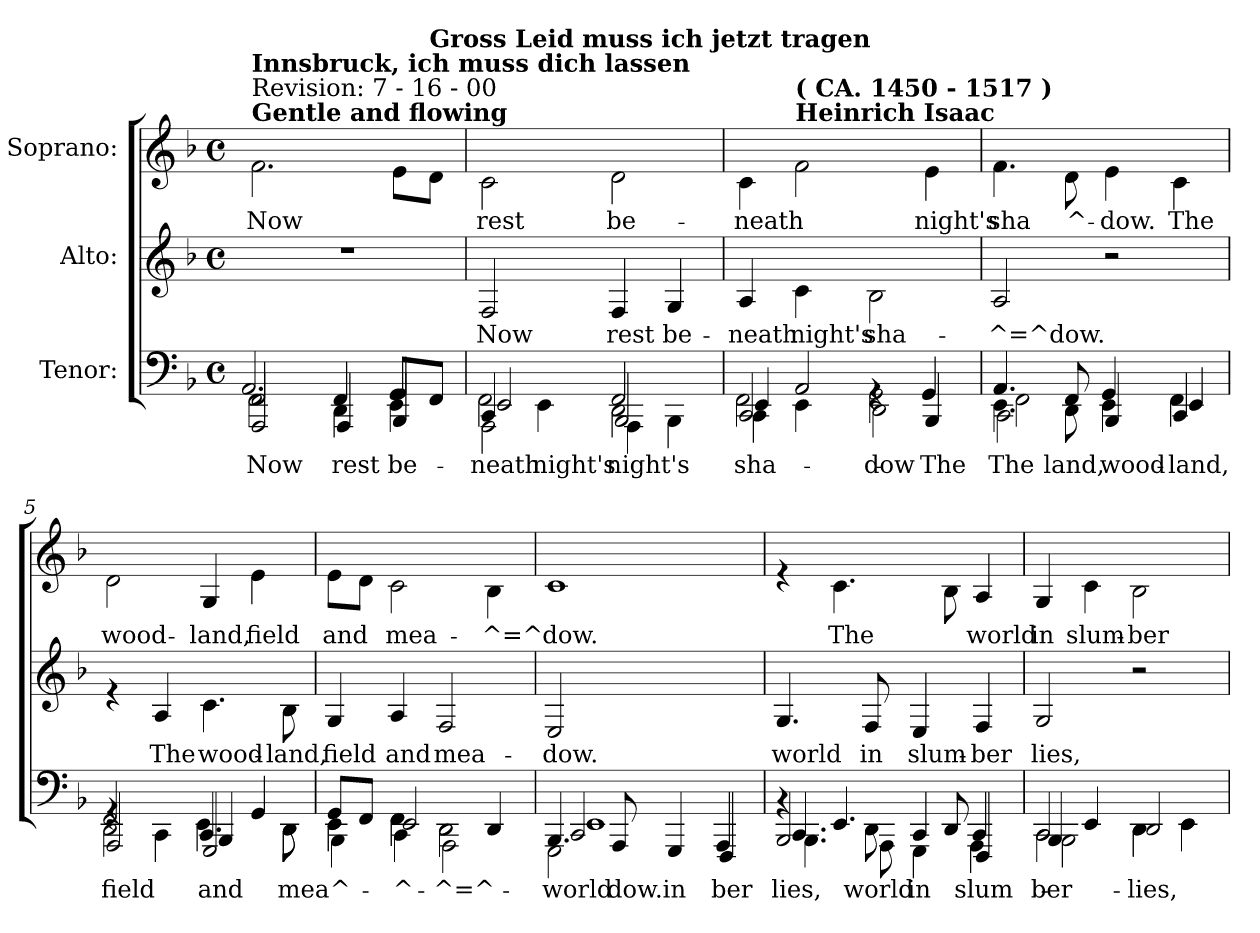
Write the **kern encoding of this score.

**kern	**text	**kern	**text	**kern	**text
*part3	*part3	*part2	*part2	*part1	*part1
*staff3	*staff3	*staff2	*staff2	*staff1	*staff1
*I"Tenor:	*	*I"Alto:	*	*I"Soprano:	*
*clefF4	*	*clefG2	*	*clefG2	*
*ITrd-7c-12	*	*ITrd-7c-12	*	*ITrd-7c-12	*
*k[b-]	*	*k[b-]	*	*k[b-]	*
*F:	*	*F:	*	*F:	*
*M4/4	*	*M4/4	*	*M4/4	*
*met(c)	*	*met(c)	*	*met(c)	*
=1	=1	=1	=1	=1	=1
!	!	!	!	!LO:TX:a:B:t=Gentle and flowing	!
!	!	!	!	!LO:TX:a:t=Revision&colon;  7 - 16 - 00	!
!	!	!	!	!LO:TX:a:B:t=Innsbruck, ich muss dich lassen	!
!	!LO:LY:b	!	!	!	!
*^	*	*	*	*	*
!	!	!LO:LY:b	!	!	!	!LO:LY:b
*^	*^	*	*	*	*	*
2AA/	2F\	2.A/	2F/	-Now	1r	.	2.ff\	Now
!	!	!	!	!LO:LY:b	!	!	!	!
!	!	!	!	!LO:LY:b	!	!	!	!
4AA/	4D\	.	4F/	rest	.	.	.	.
!	!	!	!	!LO:LY:b	!	!	!	!
!	!	!	!	!LO:LY:b	!	!	!	!
4BB-/	4E\	8G/L	4G/	be-	.	.	8ee\L	.
!	!	!	!	!	!	!	!LO:TX:a:B:t=Gross Leid muss ich jetzt tragen	!
.	.	8F/J	.	.	.	.	8dd\J	.
=2	=2	=2	=2	=2	=2	=2	=2	=2
!	!	!	!	!LO:LY:b	!	!	!	!
!	!	!	!	!LO:LY:b	!	!LO:LY:b	!	!LO:LY:b
4C/	2F\	2E/	2AA\	-neath	2f/	Now	2cc\	rest
!	!	!	!	!LO:LY:b	!	!	!	!
4E\	.	.	.	night's	.	.	.	.
!	!	!	!	!LO:LY:b	!	!	!	!
!	!	!	!	!LO:LY:b	!	!LO:LY:b	!	!LO:LY:b
2D\	2BB-/	2F/	4AA\	night's	4f/	rest	2dd\	be-
!	!	!	!	!	!	!LO:LY:b	!	!
.	.	.	4BB-\	.	4g/	be-	.	.
=3	=3	=3	=3	=3	=3	=3	=3	=3
!	!	!	!	!LO:LY:b	!	!	!	!
!	!	!	!	!LO:LY:b	!	!LO:LY:b	!	!LO:LY:b
2C/	2F\	4E/	4C\	sha-	4a/	-neath	4cc\	-neath
!	!	!	!	!	!	!	!LO:TX:a:B:t=Heinrich Isaac	!
!	!	!	!	!	!	!	!LO:TX:a:B:t=( CA. 1450 - 1517 )	!
!	!	!	!	!	!	!LO:LY:b	!	!
.	.	2A/	4E\	.	4cc\	night's	2ff\	.
!	!	!	!	!LO:LY:b	!	!LO:LY:b	!	!
4rGG	2G\	.	2D\	-dow	2b-\	sha-	.	.
!	!	!	!	!LO:LY:b	!	!	!	!LO:LY:b
4BB-/	.	4G/	.	The	.	.	4ee\	night's
!!LO:LB:g=z
=4	=4	=4	=4	=4	=4	=4	=4	=4
!	!	!	!	!LO:LY:b	!	!	!	!
!	!	!	!	!LO:LY:b	!	!LO:LY:b	!	!LO:LY:b
4.E\	2F\	4.A/	2C\	The	2a/	-^=^dow.	4.ff\	sha
!	!	!	!	!LO:LY:b	!	!	!	!LO:LY:b
8D\	.	8F/	.	-land,	.	.	8dd\	^-
!	!	!	!	!LO:LY:b	!	!	!	!
!	!	!	!	!LO:LY:b	!	!	!	!LO:LY:b
4BB-/	4E\	4G/	2ryy	wood-	2r	.	4ee\	-dow.
!	!	!	!	!LO:LY:b	!	!	!	!
!	!	!	!	!LO:LY:b	!	!	!	!LO:LY:b
4C/	4F\	4E/	.	-land,	.	.	4cc\	The
=5	=5	=5	=5	=5	=5	=5	=5	=5
!	!	!	!	!LO:LY:b	!	!	!	!
!	!	!	!	!LO:LY:b	!	!	!	!LO:LY:b
2AA/	2D\	2F/	4rGG	field	4re	.	2dd\	wood-
!	!	!	!	!	!	!LO:LY:b	!	!
.	.	.	4C\	.	4a/	The	.	.
!	!	!	!	!LO:LY:b	!	!	!	!
!	!	!	!	!LO:LY:b	!	!LO:LY:b	!	!LO:LY:b
2GG/	4.C/	4BB-/	4.E\	and	4.cc\	wood-	4g/	-land,
!	!	!	!	!	!	!	!	!LO:LY:b
.	.	4G/	.	.	.	.	4ee\	field
!	!	!	!	!LO:LY:b	!	!LO:LY:b	!	!
.	8D\	.	8D\	mea	8b-\	-land,	.	.
=6	=6	=6	=6	=6	=6	=6	=6	=6
!	!	!	!	!LO:LY:b	!	!LO:LY:b	!	!LO:LY:b
4E\	8G/L	4BB-\	4E\	^-	4g/	field	8ee\L	and
.	8F/J	.	.	.	.	.	8dd\J	.
!	!	!	!	!LO:LY:b	!	!LO:LY:b	!	!LO:LY:b
4F\	2E/	4C\	4F\	-^-	4a/	and	2cc\	mea-
!	!	!	!	!LO:LY:b	!	!LO:LY:b	!	!
2D\	.	2AA\	2D\	-^=^-	2f/	mea-	.	.
!	!	!	!	!	!	!	!	!LO:LY:b
.	4D/	.	.	.	.	.	4b-\	-^=^
=7	=7	=7	=7	=7	=7	=7	=7	=7
!	!	!	!	!LO:LY:b	!	!	!	!
!	!	!	!	!LO:LY:b	!	!LO:LY:b	!	!LO:LY:b
4.BB-/	2C/	1E	2GG\	-world	2e/	-dow.	1cc	dow.
!	!	!	!	!LO:LY:b	!	!	!	!
8AA/	.	.	.	dow.	.	.	.	.
!	!	!	!	!LO:LY:b	!	!	!	!
4GG/	4ryy	.	2ryy	in	2ryy	.	.	.
!	!	!	!	!LO:LY:b	!	!	!	!
!	!	!	!	!LO:LY:b	!	!	!	!
4AA/	4FF/	.	.	ber	.	.	.	.
!!LO:LB:g=z
=8	=8	=8	=8	=8	=8	=8	=8	=8
!	!	!	!	!LO:LY:b	!	!	!	!
!	!	!	!	!LO:LY:b	!	!LO:LY:b	!	!
2BB-/	4.C/	4rBB	4.BB-\	lies,	4.g/	world	4re	.
!	!	!	!	!	!	!	!	!LO:LY:b
.	.	4.E/	.	.	.	.	4.cc\	The
!	!	!	!	!LO:LY:b	!	!LO:LY:b	!	!
.	8D\	.	8AA\	world	8f/	in	.	.
!	!	!	!	!LO:LY:b	!	!LO:LY:b	!	!
2ryy	4C/	.	4GG\	in	4e/	slum-	.	.
.	.	8D/	.	.	.	.	8b-\	.
!	!	!	!	!LO:LY:b	!	!LO:LY:b	!	!LO:LY:b
.	4FF/	4C/	4AA\	slum-	4f/	-ber	4a/	world
=9	=9	=9	=9	=9	=9	=9	=9	=9
!	!	!	!	!LO:LY:b	!	!LO:LY:b	!	!LO:LY:b
2C/	4BB-/	2BB-\	2C\	-ber	2g/	lies,	4g/	in
!	!	!	!	!	!	!	!	!LO:LY:b
.	4E/	.	.	.	.	.	4cc\	slum-
!	!	!	!	!LO:LY:b	!	!	!	!LO:LY:b
4D\	2D/	2ryy	4D\	lies,	2r	.	2b-\	-ber
4E\	.	.	4E\	.	.	.	.	.
*v	*v	*v	*v	*	*	*	*	*
=	=	=	=	=	=
*-	*-	*-	*-	*-	*-
